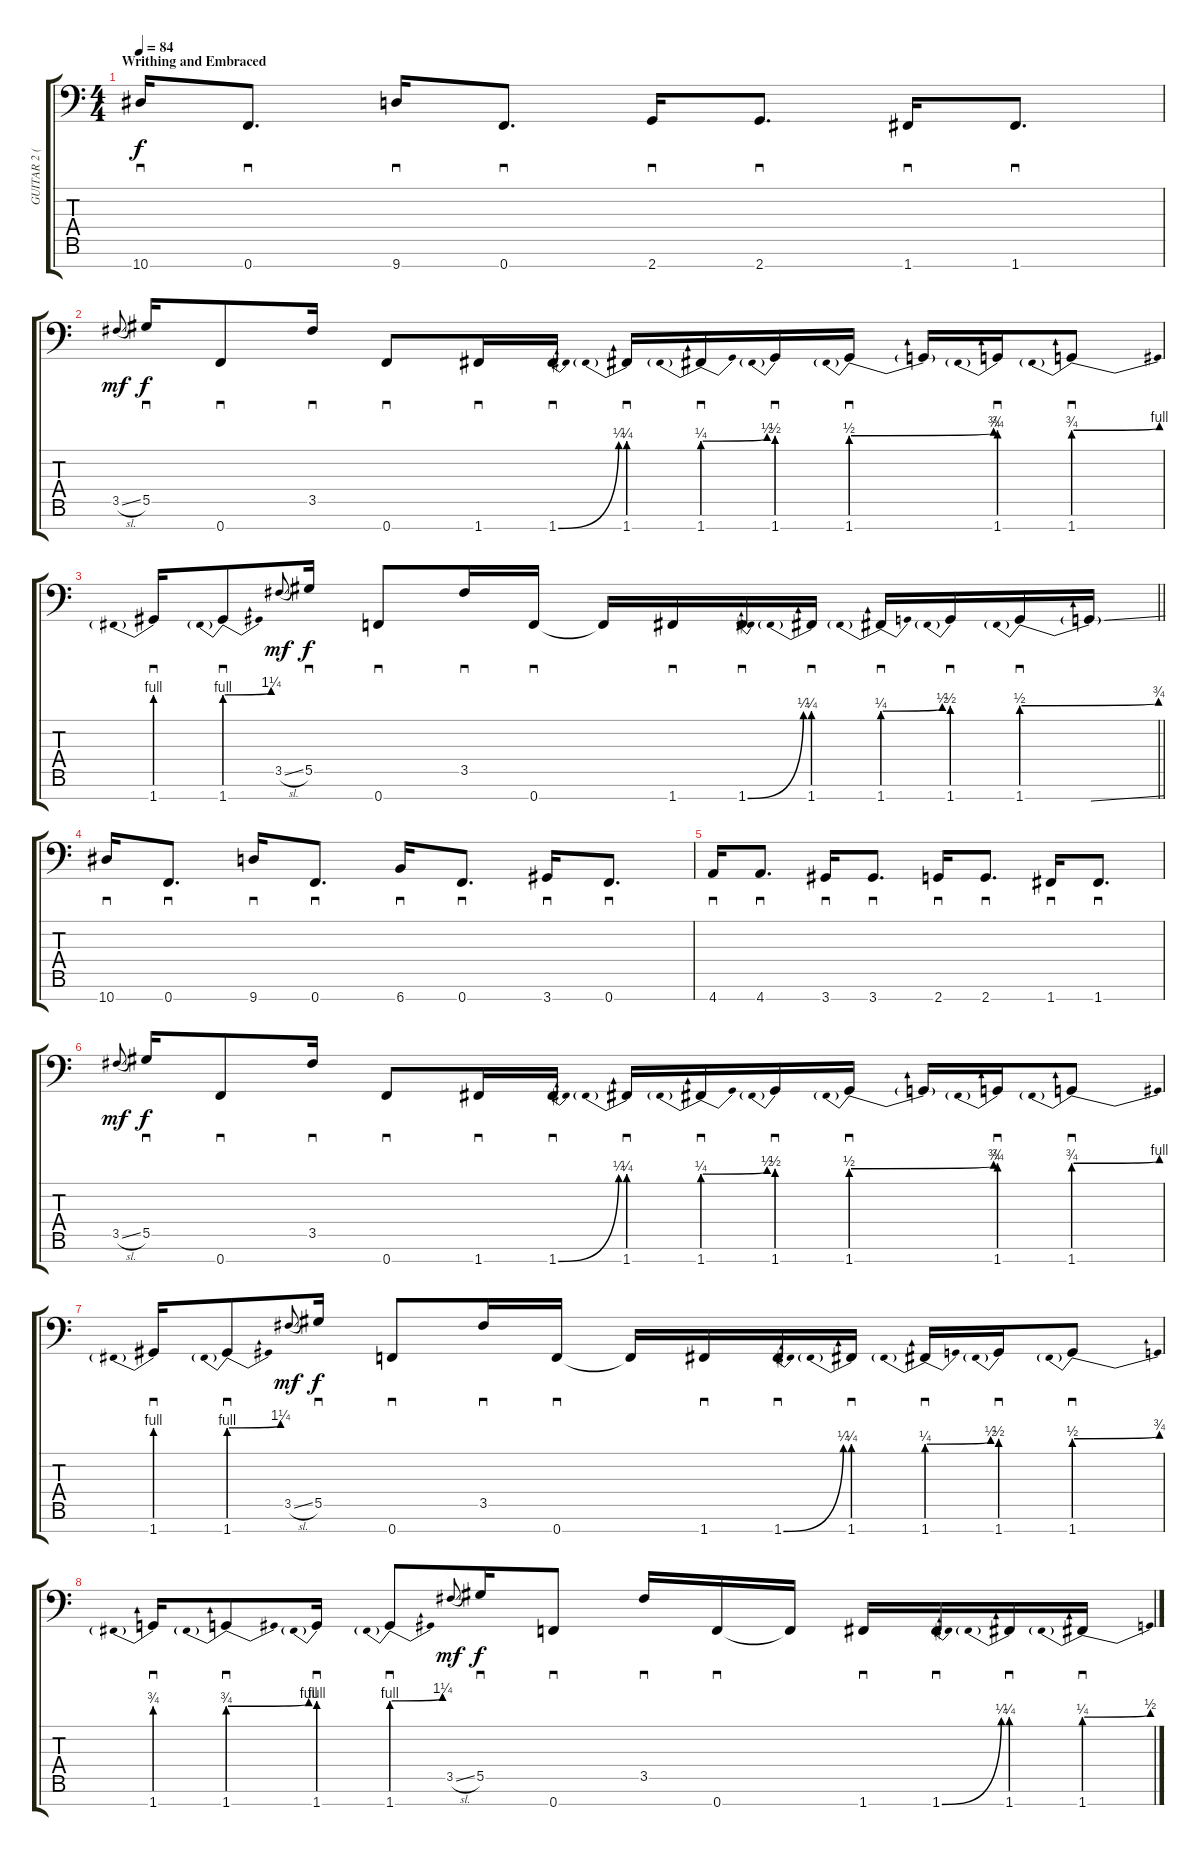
\track ("GUITAR 2 (Marten Hagstrom)" "GUITAR 2 (") {instrument distortionguitar}
\staff {score tabs}
\tuning (Bb3 F3 Db3 Ab2 Eb2 Bb1 F1) {hide}
\ts (4 4)
\section ("" "Writhing and Embraced")
\tempo 84
\clef f4
\ks c
10.7.16{sd dy f} 0.7.8{d sd} 9.7.16{sd} 0.7.8{d sd} 2.7.16{sd} 2.7.8{d sd} 1.7.16{sd} 1.7.8{d sd} |
3.5{sl}.8{gr onbeat dy mf} 5.5.16{sd dy f} 0.7.8{sd} 3.5.16{sd} 0.7.8{sd} 1.7.16{sd} 1.7{be (bend 0 0 60 1)}.16{sd} 1.7{be (prebend 0 1 60 1)}.16{sd} 1.7{be (prebendbend 0 1 60 2)}.16{sd} 1.7{be (prebend 0 2 60 2)}.16{sd} 1.7{be (prebendbend 0 2 60 3)}.16{sd} 1.7{t}.16 1.7{be (prebend 0 3 60 3)}.16{sd} 1.7{be (prebendbend 0 3 60 4)}.8{sd} |
\barLineRight lightlight
1.7{be (prebend 0 4 60 4)}.16{sd} 1.7{be (prebendbend 0 4 60 5)}.8{sd} 3.5{sl}.8{gr onbeat dy mf} 5.5.16{sd dy f} 0.7.8{sd} 3.5.16{sd} 0.7.16{sd} 0.7{t}.16 1.7.16{sd} 1.7{be (bend 0 0 60 1)}.16{sd} 1.7{be (prebend 0 1 60 1)}.16{sd} 1.7{be (prebendbend 0 1 60 2)}.16{sd} 1.7{be (prebend 0 2 60 2)}.16{sd} 1.7{be (prebendbend 0 2 60 3)}.16{sd} 1.7{ss t}.16 |
10.7.16{sd} 0.7.8{d sd} 9.7.16{sd} 0.7.8{d sd} 6.7.16{sd} 0.7.8{d sd} 3.7.16{sd} 0.7.8{d sd} |
4.7.16{sd} 4.7.8{d sd} 3.7.16{sd} 3.7.8{d sd} 2.7.16{sd} 2.7.8{d sd} 1.7.16{sd} 1.7.8{d sd} |
3.5{sl}.8{gr onbeat dy mf} 5.5.16{sd dy f} 0.7.8{sd} 3.5.16{sd} 0.7.8{sd} 1.7.16{sd} 1.7{be (bend 0 0 60 1)}.16{sd} 1.7{be (prebend 0 1 60 1)}.16{sd} 1.7{be (prebendbend 0 1 60 2)}.16{sd} 1.7{be (prebend 0 2 60 2)}.16{sd} 1.7{be (prebendbend 0 2 60 3)}.16{sd} 1.7{t}.16 1.7{be (prebend 0 3 60 3)}.16{sd} 1.7{be (prebendbend 0 3 60 4)}.8{sd} |
1.7{be (prebend 0 4 60 4)}.16{sd} 1.7{be (prebendbend 0 4 60 5)}.8{sd} 3.5{sl}.8{gr onbeat dy mf} 5.5.16{sd dy f} 0.7.8{sd} 3.5.16{sd} 0.7.16{sd} 0.7{t}.16 1.7.16{sd} 1.7{be (bend 0 0 60 1)}.16{sd} 1.7{be (prebend 0 1 60 1)}.16{sd} 1.7{be (prebendbend 0 1 60 2)}.16{sd} 1.7{be (prebend 0 2 60 2)}.16{sd} 1.7{be (prebendbend 0 2 60 3)}.8{sd} |
1.7{be (prebend 0 3 60 3)}.16{sd} 1.7{be (prebendbend 0 3 60 4)}.8{sd} 1.7{be (prebend 0 4 60 4)}.16{sd} 1.7{be (prebendbend 0 4 60 5)}.8{sd} 3.5{sl}.8{gr onbeat dy mf} 5.5.16{sd dy f} 0.7.8{sd} 3.5.16{sd} 0.7.16{sd} 0.7{t}.16 1.7.16{sd} 1.7{be (bend 0 0 60 1)}.16{sd} 1.7{be (prebend 0 1 60 1)}.16{sd} 1.7{be (prebendbend 0 1 60 2)}.16{sd}
